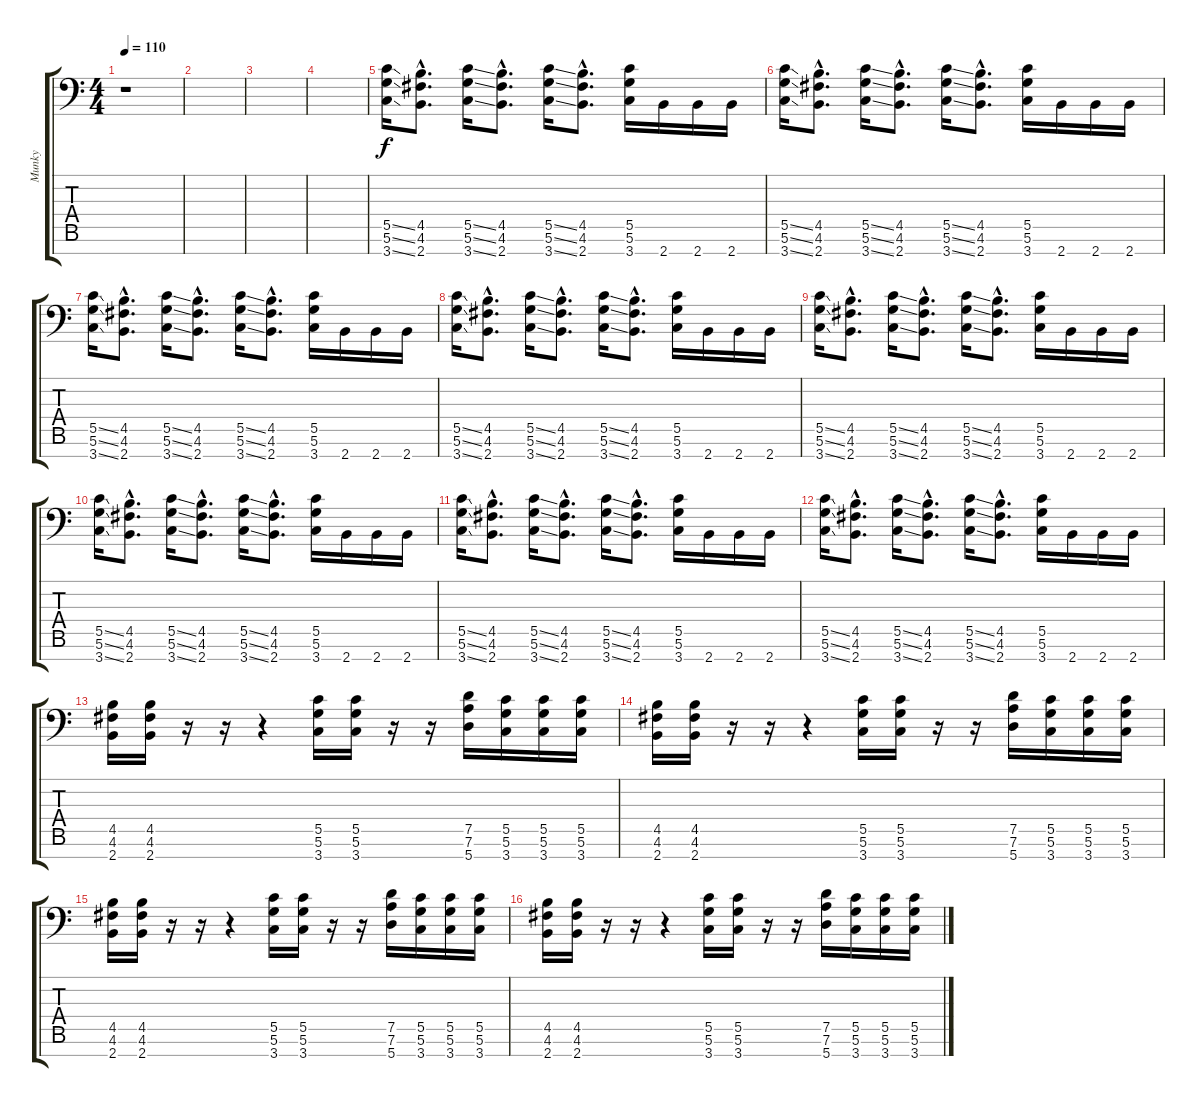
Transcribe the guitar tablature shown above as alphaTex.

\track ("Munky" "Munky") {instrument distortionguitar}
\staff {score tabs}
\tuning (D4 A3 F3 C3 G2 D2 A1) {hide}
\ts (4 4)
\tempo 110
\clef f4
\ks c
r.1{dy f instrument distortionguitar} |
|
|
|
(5.5{ss} 5.6{ss} 3.7{ss}).16 (4.5{hac} 4.6{hac} 2.7{hac}).8{d} (5.5{ss} 5.6{ss} 3.7{ss}).16 (4.5{hac} 4.6{hac} 2.7{hac}).8{d} (5.5{ss} 5.6{ss} 3.7{ss}).16 (4.5{hac} 4.6{hac} 2.7{hac}).8{d} (5.5 5.6 3.7).16 2.7.16 2.7.16 2.7.16 |
(5.5{ss} 5.6{ss} 3.7{ss}).16 (4.5{hac} 4.6{hac} 2.7{hac}).8{d} (5.5{ss} 5.6{ss} 3.7{ss}).16 (4.5{hac} 4.6{hac} 2.7{hac}).8{d} (5.5{ss} 5.6{ss} 3.7{ss}).16 (4.5{hac} 4.6{hac} 2.7{hac}).8{d} (5.5 5.6 3.7).16 2.7.16 2.7.16 2.7.16 |
(5.5{ss} 5.6{ss} 3.7{ss}).16 (4.5{hac} 4.6{hac} 2.7{hac}).8{d} (5.5{ss} 5.6{ss} 3.7{ss}).16 (4.5{hac} 4.6{hac} 2.7{hac}).8{d} (5.5{ss} 5.6{ss} 3.7{ss}).16 (4.5{hac} 4.6{hac} 2.7{hac}).8{d} (5.5 5.6 3.7).16 2.7.16 2.7.16 2.7.16 |
(5.5{ss} 5.6{ss} 3.7{ss}).16 (4.5{hac} 4.6{hac} 2.7{hac}).8{d} (5.5{ss} 5.6{ss} 3.7{ss}).16 (4.5{hac} 4.6{hac} 2.7{hac}).8{d} (5.5{ss} 5.6{ss} 3.7{ss}).16 (4.5{hac} 4.6{hac} 2.7{hac}).8{d} (5.5 5.6 3.7).16 2.7.16 2.7.16 2.7.16 |
(5.5{ss} 5.6{ss} 3.7{ss}).16 (4.5{hac} 4.6{hac} 2.7{hac}).8{d} (5.5{ss} 5.6{ss} 3.7{ss}).16 (4.5{hac} 4.6{hac} 2.7{hac}).8{d} (5.5{ss} 5.6{ss} 3.7{ss}).16 (4.5{hac} 4.6{hac} 2.7{hac}).8{d} (5.5 5.6 3.7).16 2.7.16 2.7.16 2.7.16 |
(5.5{ss} 5.6{ss} 3.7{ss}).16 (4.5{hac} 4.6{hac} 2.7{hac}).8{d} (5.5{ss} 5.6{ss} 3.7{ss}).16 (4.5{hac} 4.6{hac} 2.7{hac}).8{d} (5.5{ss} 5.6{ss} 3.7{ss}).16 (4.5{hac} 4.6{hac} 2.7{hac}).8{d} (5.5 5.6 3.7).16 2.7.16 2.7.16 2.7.16 |
(5.5{ss} 5.6{ss} 3.7{ss}).16 (4.5{hac} 4.6{hac} 2.7{hac}).8{d} (5.5{ss} 5.6{ss} 3.7{ss}).16 (4.5{hac} 4.6{hac} 2.7{hac}).8{d} (5.5{ss} 5.6{ss} 3.7{ss}).16 (4.5{hac} 4.6{hac} 2.7{hac}).8{d} (5.5 5.6 3.7).16 2.7.16 2.7.16 2.7.16 |
(5.5{ss} 5.6{ss} 3.7{ss}).16 (4.5{hac} 4.6{hac} 2.7{hac}).8{d} (5.5{ss} 5.6{ss} 3.7{ss}).16 (4.5{hac} 4.6{hac} 2.7{hac}).8{d} (5.5{ss} 5.6{ss} 3.7{ss}).16 (4.5{hac} 4.6{hac} 2.7{hac}).8{d} (5.5 5.6 3.7).16 2.7.16 2.7.16 2.7.16 |
(4.5 4.6 2.7).16 (4.5 4.6 2.7).16 r.16 r.16 r.4 (5.5 5.6 3.7).16 (5.5 5.6 3.7).16 r.16 r.16 (7.5 7.6 5.7).16 (5.5 5.6 3.7).16 (5.5 5.6 3.7).16 (5.5 5.6 3.7).16 |
(4.5 4.6 2.7).16 (4.5 4.6 2.7).16 r.16 r.16 r.4 (5.5 5.6 3.7).16 (5.5 5.6 3.7).16 r.16 r.16 (7.5 7.6 5.7).16 (5.5 5.6 3.7).16 (5.5 5.6 3.7).16 (5.5 5.6 3.7).16 |
(4.5 4.6 2.7).16 (4.5 4.6 2.7).16 r.16 r.16 r.4 (5.5 5.6 3.7).16 (5.5 5.6 3.7).16 r.16 r.16 (7.5 7.6 5.7).16 (5.5 5.6 3.7).16 (5.5 5.6 3.7).16 (5.5 5.6 3.7).16 |
(4.5 4.6 2.7).16 (4.5 4.6 2.7).16 r.16 r.16 r.4 (5.5 5.6 3.7).16 (5.5 5.6 3.7).16 r.16 r.16 (7.5 7.6 5.7).16 (5.5 5.6 3.7).16 (5.5 5.6 3.7).16 (5.5 5.6 3.7).16
